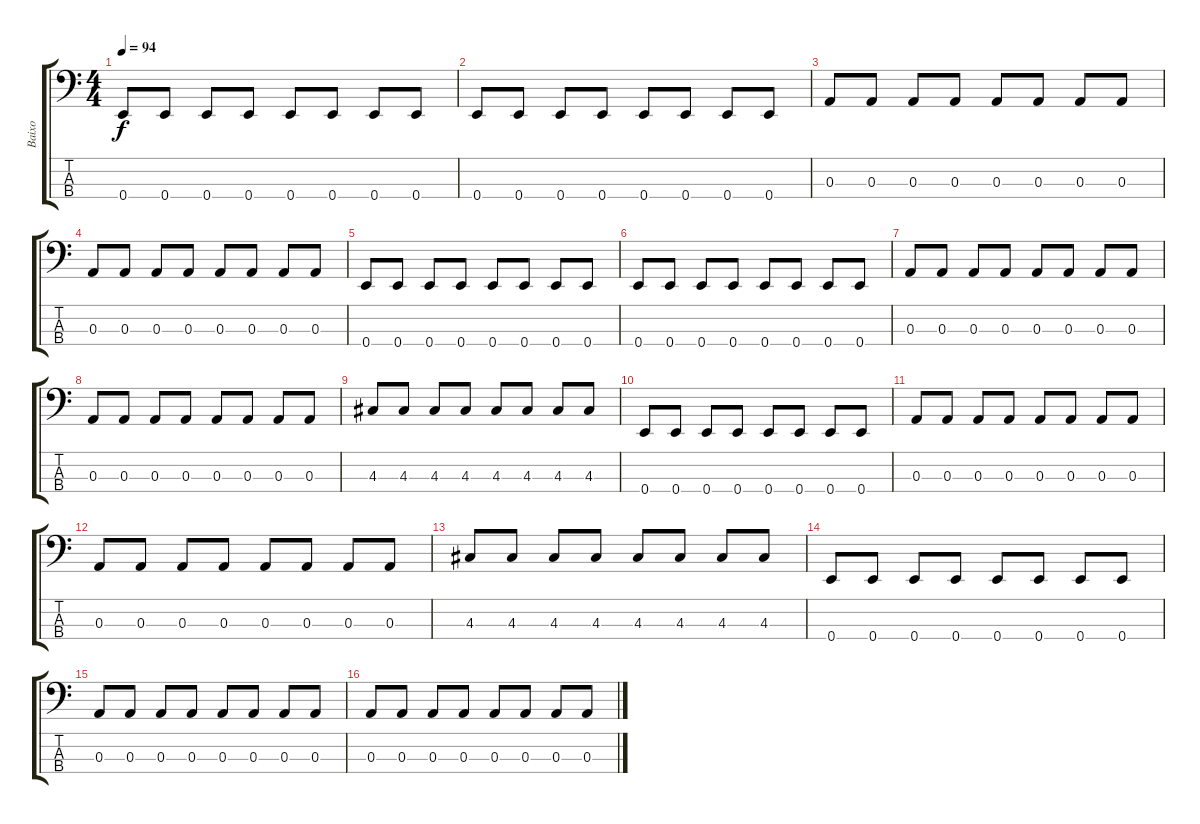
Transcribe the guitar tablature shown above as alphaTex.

\track ("Baixo" "Baixo") {instrument electricbassfinger}
\staff {score tabs}
\tuning (G2 D2 A1 E1) {hide}
\ts (4 4)
\tempo 94
\clef f4
\ks c
0.4.8{dy f} 0.4.8 0.4.8 0.4.8 0.4.8 0.4.8 0.4.8 0.4.8 |
0.4.8 0.4.8 0.4.8 0.4.8 0.4.8 0.4.8 0.4.8 0.4.8 |
0.3.8 0.3.8 0.3.8 0.3.8 0.3.8 0.3.8 0.3.8 0.3.8 |
0.3.8 0.3.8 0.3.8 0.3.8 0.3.8 0.3.8 0.3.8 0.3.8 |
0.4.8 0.4.8 0.4.8 0.4.8 0.4.8 0.4.8 0.4.8 0.4.8 |
0.4.8 0.4.8 0.4.8 0.4.8 0.4.8 0.4.8 0.4.8 0.4.8 |
0.3.8 0.3.8 0.3.8 0.3.8 0.3.8 0.3.8 0.3.8 0.3.8 |
0.3.8 0.3.8 0.3.8 0.3.8 0.3.8 0.3.8 0.3.8 0.3.8 |
4.3.8 4.3.8 4.3.8 4.3.8 4.3.8 4.3.8 4.3.8 4.3.8 |
0.4.8 0.4.8 0.4.8 0.4.8 0.4.8 0.4.8 0.4.8 0.4.8 |
0.3.8 0.3.8 0.3.8 0.3.8 0.3.8 0.3.8 0.3.8 0.3.8 |
0.3.8 0.3.8 0.3.8 0.3.8 0.3.8 0.3.8 0.3.8 0.3.8 |
4.3.8 4.3.8 4.3.8 4.3.8 4.3.8 4.3.8 4.3.8 4.3.8 |
0.4.8 0.4.8 0.4.8 0.4.8 0.4.8 0.4.8 0.4.8 0.4.8 |
0.3.8 0.3.8 0.3.8 0.3.8 0.3.8 0.3.8 0.3.8 0.3.8 |
0.3.8 0.3.8 0.3.8 0.3.8 0.3.8 0.3.8 0.3.8 0.3.8
